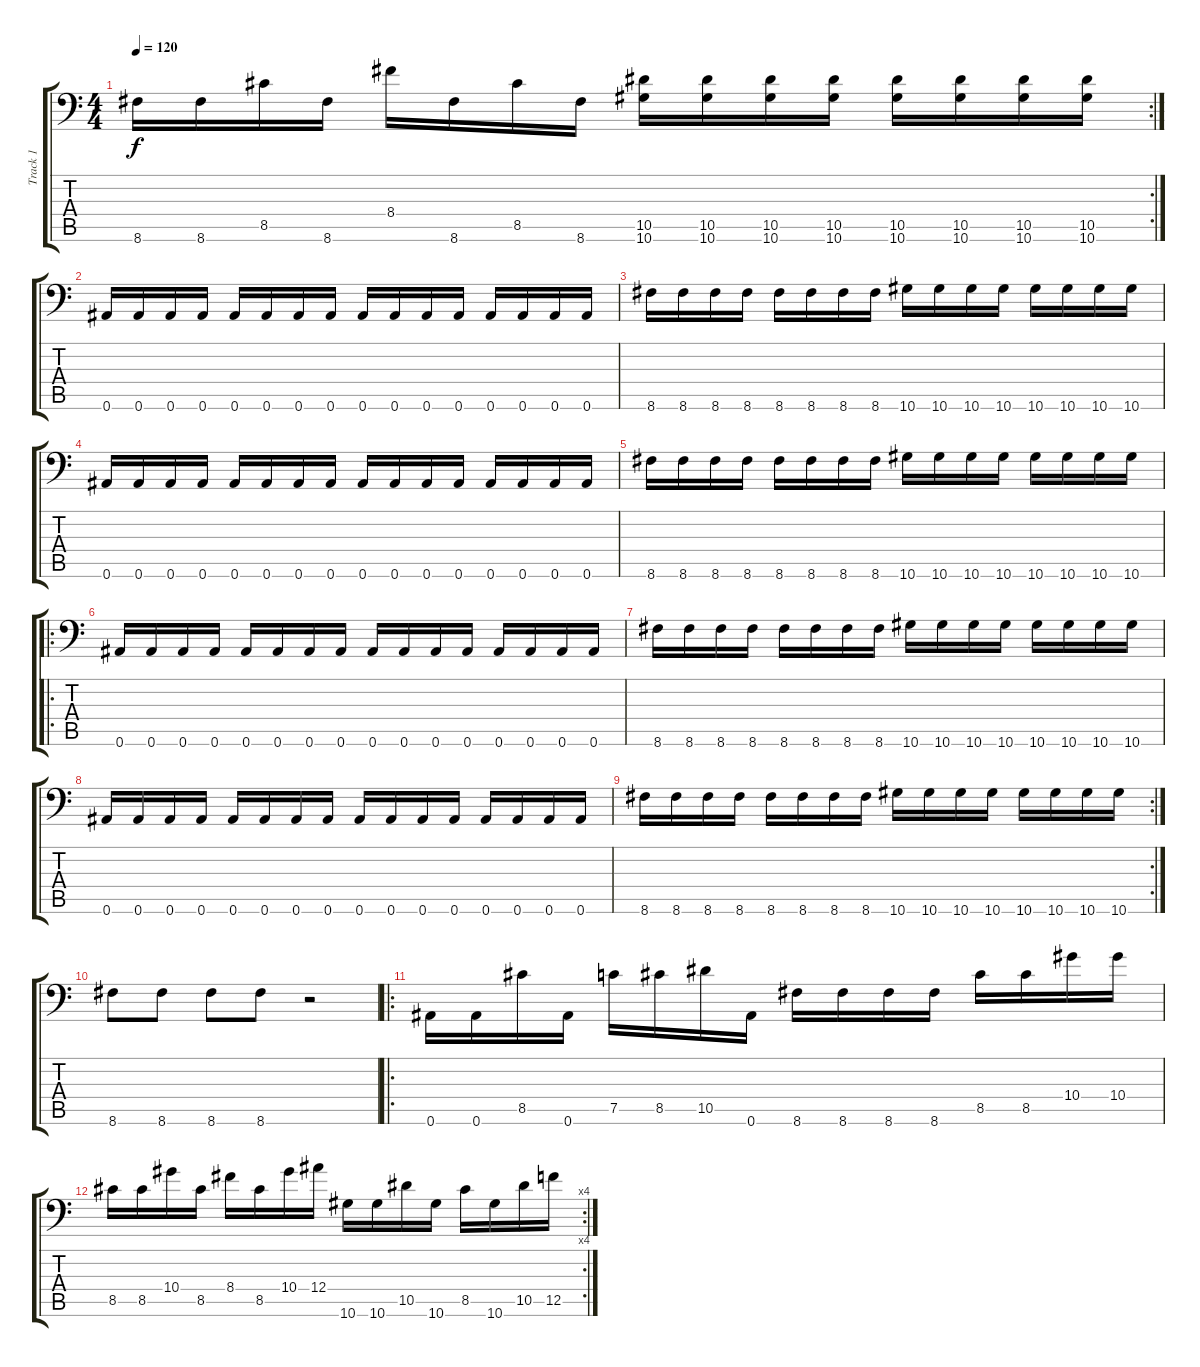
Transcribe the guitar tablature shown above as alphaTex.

\track ("Track 1" "Track 1") {instrument distortionguitar}
\staff {score tabs}
\tuning (C4 G3 Eb3 Bb2 F2 Bb1) {hide}
\rc 2
\ts (4 4)
\tempo 120
\clef f4
\ks c
8.6.16{dy f} 8.6.16 8.5.16 8.6.16 8.4.16 8.6.16 8.5.16 8.6.16 (10.5 10.6).16 (10.5 10.6).16 (10.5 10.6).16 (10.5 10.6).16 (10.5 10.6).16 (10.5 10.6).16 (10.5 10.6).16 (10.5 10.6).16 |
0.6.16 0.6.16 0.6.16 0.6.16 0.6.16 0.6.16 0.6.16 0.6.16 0.6.16 0.6.16 0.6.16 0.6.16 0.6.16 0.6.16 0.6.16 0.6.16 |
8.6.16 8.6.16 8.6.16 8.6.16 8.6.16 8.6.16 8.6.16 8.6.16 10.6.16 10.6.16 10.6.16 10.6.16 10.6.16 10.6.16 10.6.16 10.6.16 |
0.6.16 0.6.16 0.6.16 0.6.16 0.6.16 0.6.16 0.6.16 0.6.16 0.6.16 0.6.16 0.6.16 0.6.16 0.6.16 0.6.16 0.6.16 0.6.16 |
8.6.16 8.6.16 8.6.16 8.6.16 8.6.16 8.6.16 8.6.16 8.6.16 10.6.16 10.6.16 10.6.16 10.6.16 10.6.16 10.6.16 10.6.16 10.6.16 |
\ro
0.6.16 0.6.16 0.6.16 0.6.16 0.6.16 0.6.16 0.6.16 0.6.16 0.6.16 0.6.16 0.6.16 0.6.16 0.6.16 0.6.16 0.6.16 0.6.16 |
8.6.16 8.6.16 8.6.16 8.6.16 8.6.16 8.6.16 8.6.16 8.6.16 10.6.16 10.6.16 10.6.16 10.6.16 10.6.16 10.6.16 10.6.16 10.6.16 |
0.6.16 0.6.16 0.6.16 0.6.16 0.6.16 0.6.16 0.6.16 0.6.16 0.6.16 0.6.16 0.6.16 0.6.16 0.6.16 0.6.16 0.6.16 0.6.16 |
\rc 2
8.6.16 8.6.16 8.6.16 8.6.16 8.6.16 8.6.16 8.6.16 8.6.16 10.6.16 10.6.16 10.6.16 10.6.16 10.6.16 10.6.16 10.6.16 10.6.16 |
8.6.8 8.6.8 8.6.8 8.6.8 r.2 |
\ro
0.6.16 0.6.16 8.5.16 0.6.16 7.5.16 8.5.16 10.5.16 0.6.16 8.6.16 8.6.16 8.6.16 8.6.16 8.5.16 8.5.16 10.4.16 10.4.16 |
\rc 4
8.5.16 8.5.16 10.4.16 8.5.16 8.4.16 8.5.16 10.4.16 12.4.16 10.6.16 10.6.16 10.5.16 10.6.16 8.5.16 10.6.16 10.5.16 12.5.16
